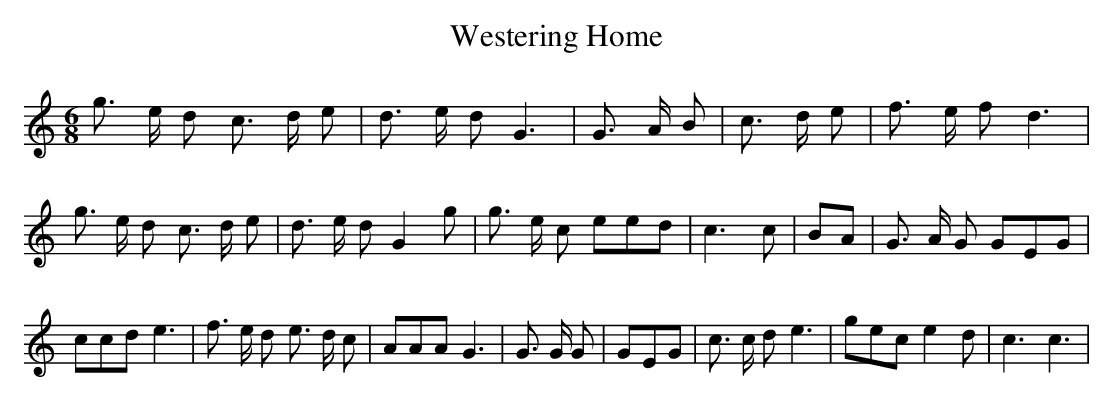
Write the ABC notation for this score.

X:1
T:Westering Home
M:6/8
L:1/8
K:C
 g3/2 e/2 d c3/2 d/2 e| d3/2 e/2 d G3| G3/2 A/2 B| c3/2 d/2 e| f3/2 e/2 f d3|\
 g3/2 e/2 d c3/2 d/2 e| d3/2 e/2 d G2 g| g3/2 e/2 c eed| c3 c| BA|\
 G3/2 A/2 G GEG| ccd e3| f3/2 e/2 d e3/2 d/2 c| AAA G3| G3/2 G/2 G|\
 GEG| c3/2 c/2 d e3| gec e2 d| c3 c3|
